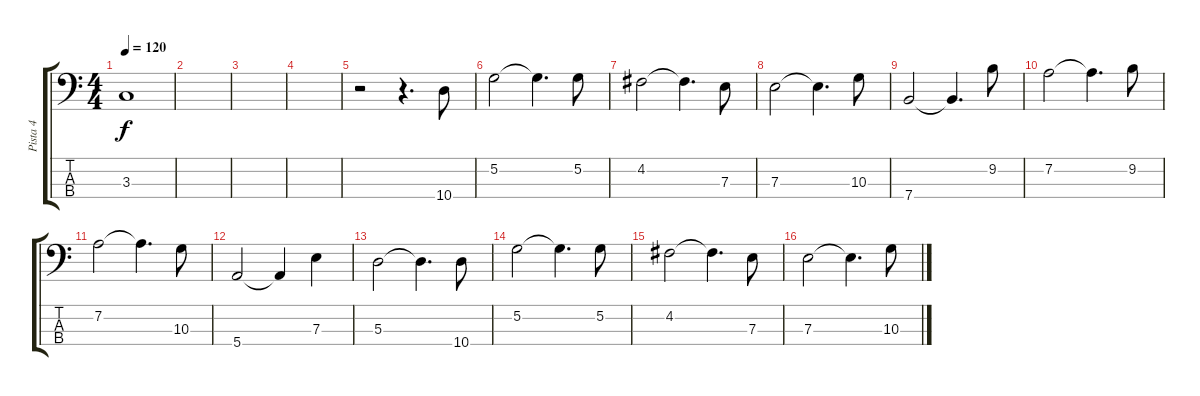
\track ("Pista 4" "Pista 4") {instrument electricbassfinger}
\staff {score tabs}
\tuning (G2 D2 A1 E1) {hide}
\ts (4 4)
\tempo 120
\clef f4
\ks c
3.3.1{dy f} |
|
|
|
r.2 r.4{d} 10.4.8 |
5.2.2 5.2{t}.4{d} 5.2.8 |
4.2.2 4.2{t}.4{d} 7.3.8 |
7.3.2 7.3{t}.4{d} 10.3.8 |
7.4.2 7.4{t}.4{d} 9.2.8 |
7.2.2 7.2{t}.4{d} 9.2.8 |
7.2.2 7.2{t}.4{d} 10.3.8 |
5.4.2 5.4{t}.4 7.3.4 |
5.3.2 5.3{t}.4{d} 10.4.8 |
5.2.2 5.2{t}.4{d} 5.2.8 |
4.2.2 4.2{t}.4{d} 7.3.8 |
7.3.2 7.3{t}.4{d} 10.3.8
